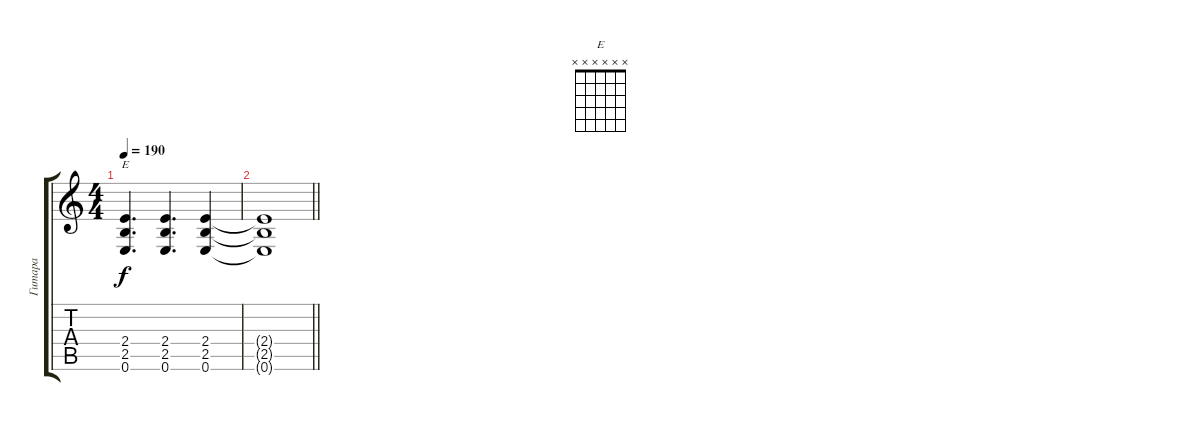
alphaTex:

\track ("Гитара" "Гитара") {instrument distortionguitar}
\staff {score tabs}
\tuning (E4 B3 G3 D3 A2 E2) {hide}
\chord ("E" x x x x x x)
\ts (4 4)
\tempo 190
\clef g2
\ks c
(2.4 2.5 0.6).4{d ch "E" dy f} (2.4 2.5 0.6).4{d} (2.4 2.5 0.6).4 |
\barLineRight lightlight
(2.4{t} 2.5{t} 0.6{t}).1
